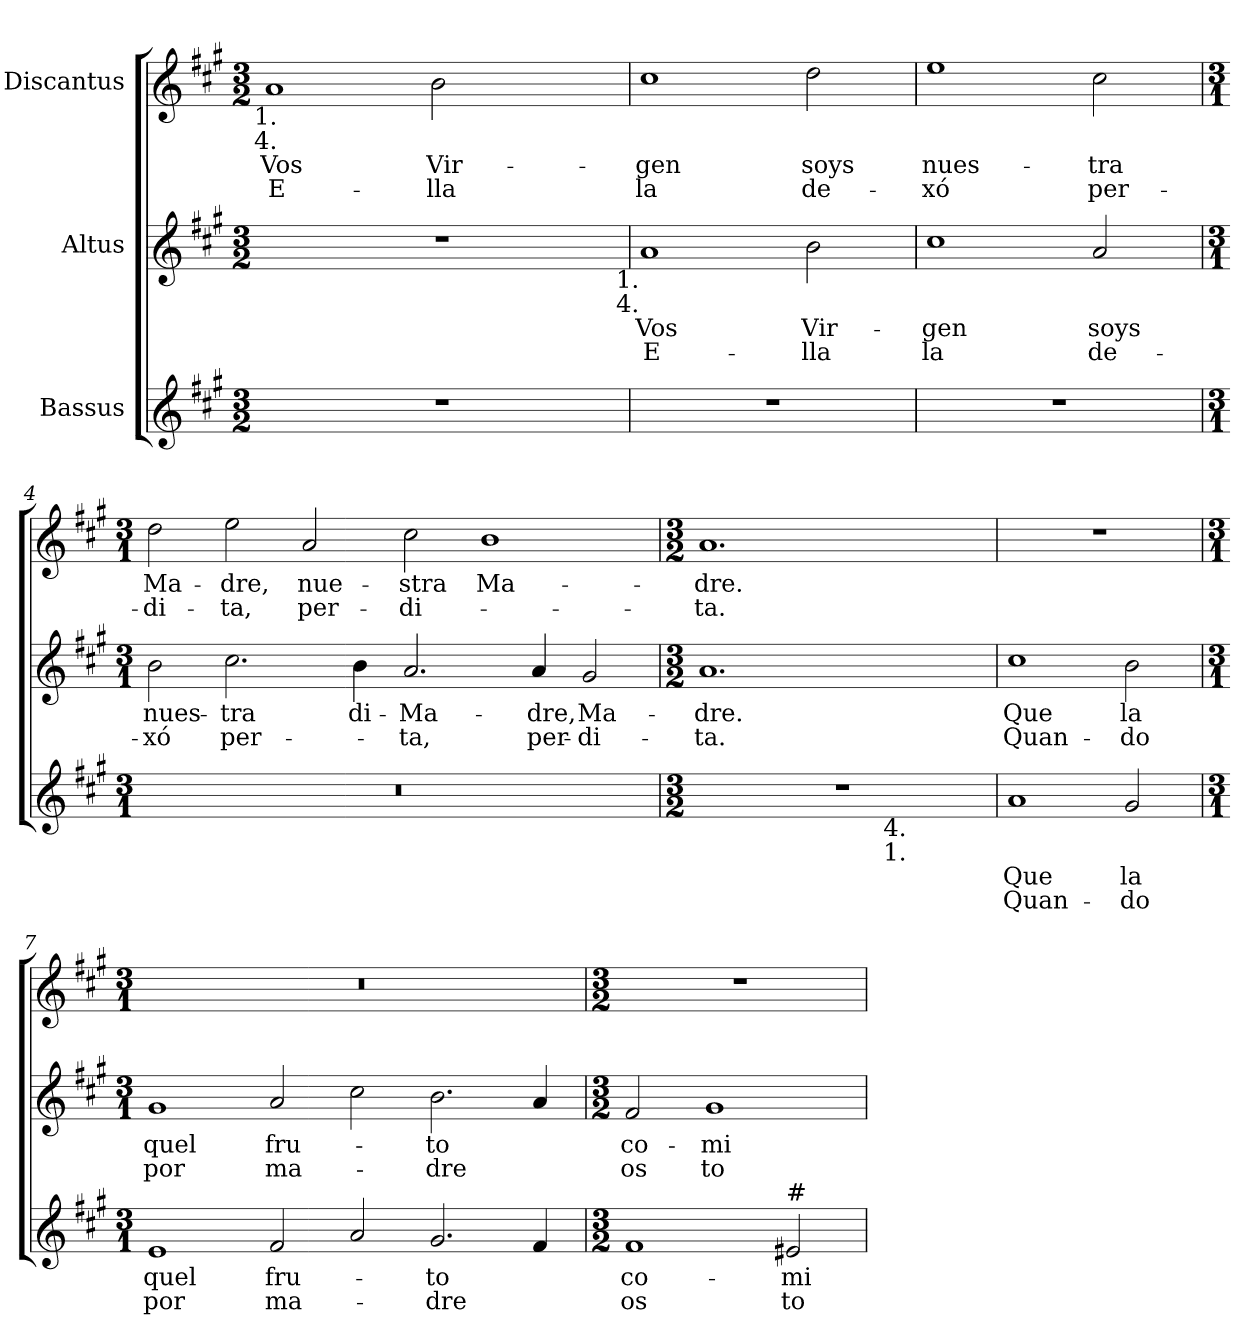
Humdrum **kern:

**kern	**text	**text	**kern	**text	**text	**kern	**text	**text
*part3	*part3	*part3	*part2	*part2	*part2	*part1	*part1	*part1
*staff3	*staff3	*staff3	*staff2	*staff2	*staff2	*staff1	*staff1	*staff1
*I"Bassus	*	*	*I"Altus	*	*	*I"Discantus	*	*
!!LO:PB:g=z
*clefG2	*	*	*clefG2	*	*	*clefG2	*	*
*k[f#c#g#]	*	*	*k[f#c#g#]	*	*	*k[f#c#g#]	*	*
*A:	*	*	*A:	*	*	*A:	*	*
*M3/2	*	*	*M3/2	*	*	*M3/2	*	*
=1	=1	=1	=1	=1	=1	=1	=1	=1
!LO:N:vis=1	!	!	!LO:N:vis=1	!	!	!	!	!
!	!	!	!	!	!	!LO:TX:b:cj:t=1.	!	!
!	!	!	!	!	!	!LO:TX:b:cj:t=4.	!	!
!	!	!	!	!	!	!	!LO:LY:b:color=#000000	!LO:LY:b:color=#000000
*	*	*	*^	*	*	*	*	*
1.r	.	.	1.r	1ryy	.	.	1ai	Vos	E-
!	!	!	!	!	!	!	!	!LO:LY:b:color=#000000	!LO:LY:b:color=#000000
.	.	.	.	4ryy	.	.	2bi\	Vir-	-lla
.	.	.	.	8ryy	.	.	.	.	.
.	.	.	.	16ryy	.	.	.	.	.
.	.	.	.	32ryy	.	.	.	.	.
.	.	.	.	64ryy	.	.	.	.	.
.	.	.	.	128...ryy	.	.	.	.	.
!	!	!	!	!LO:TX:b:cj:t=1.	!	!	!	!	!
!	!	!	!	!LO:TX:b:cj:t=4.	!	!	!	!	!
.	.	.	.	1024ryy	.	.	.	.	.
=2	=2	=2	=2	=2	=2	=2	=2	=2	=2
!LO:N:vis=1	!	!	!	!	!	!	!	!	!
*	*	*	*v	*v	*	*	*	*	*
*	*	*	*^	*	*	*	*	*
!	!	!	!	!	!LO:LY:b:color=#000000	!LO:LY:b:color=#000000	!	!	!
*	*	*	*v	*v	*	*	*	*	*
*	*	*	*^	*	*	*	*	*
!	!	!	!	!	!	!	!	!LO:LY:b:color=#000000	!LO:LY:b:color=#000000
*	*	*	*v	*v	*	*	*	*	*
1.r	.	.	1ai	Vos	E-	1cc#i	-gen	la
!	!	!	!	!LO:LY:b:color=#000000	!LO:LY:b:color=#000000	!	!	!
!	!	!	!	!	!	!	!LO:LY:b:color=#000000	!LO:LY:b:color=#000000
.	.	.	2bi\	Vir-	-lla	2ddi\	soys	de-
=3	=3	=3	=3	=3	=3	=3	=3	=3
!LO:N:vis=1	!	!	!	!	!	!	!	!
!	!	!	!	!LO:LY:b:color=#000000	!LO:LY:b:color=#000000	!	!	!
!	!	!	!	!	!	!	!LO:LY:b:color=#000000	!LO:LY:b:color=#000000
1.r	.	.	1cc#i	-gen	la	1eei	nues-	-xó
!	!	!	!	!LO:LY:b:color=#000000	!LO:LY:b:color=#000000	!	!	!
!	!	!	!	!	!	!	!LO:LY:b:color=#000000	!LO:LY:b:color=#000000
.	.	.	2ai/	soys	de-	2cc#i\	-tra	per-
=4	=4	=4	=4	=4	=4	=4	=4	=4
*M3/1	*	*	*M3/1	*	*	*M3/1	*	*
!LO:N:vis=1	!	!	!	!	!	!	!	!
!	!	!	!	!LO:LY:b:color=#000000	!LO:LY:b:color=#000000	!	!	!
!	!	!	!	!	!	!	!LO:LY:b:color=#000000	!LO:LY:b:color=#000000
0.r	.	.	2bi\	nues-	-xó	2ddi\	Ma-	-di-
!	!	!	!	!LO:LY:b:color=#000000	!LO:LY:b:color=#000000	!	!	!
!	!	!	!	!	!	!	!LO:LY:b:color=#000000	!LO:LY:b:color=#000000
.	.	.	2.cc#i\	-tra	per-	2eei\	-dre,	-ta,
!	!	!	!	!	!	!	!LO:LY:b:color=#000000	!LO:LY:b:color=#000000
.	.	.	.	.	.	2ai/	nue-	per-
!	!	!	!	!LO:LY:b:color=#000000	!	!	!	!
.	.	.	4bi\	-di-	.	.	.	.
!	!	!	!	!LO:LY:b:color=#000000	!LO:LY:b:color=#000000	!	!	!
!	!	!	!	!	!	!	!LO:LY:b:color=#000000	!LO:LY:b:color=#000000
.	.	.	2.ai/	Ma-	-ta,	2cc#i\	-stra	-di-
!	!	!	!	!	!	!	!LO:LY:b:color=#000000	!
.	.	.	.	.	.	1bi	Ma-	.
!	!	!	!	!LO:LY:b:color=#000000	!LO:LY:b:color=#000000	!	!	!
.	.	.	4ai/	-dre,	per-	.	.	.
!	!	!	!	!LO:LY:b:color=#000000	!LO:LY:b:color=#000000	!	!	!
.	.	.	2g#i/	Ma-	-di-	.	.	.
=5	=5	=5	=5	=5	=5	=5	=5	=5
*M3/2	*	*	*M3/2	*	*	*M3/2	*	*
!LO:N:vis=1	!	!	!	!	!	!	!	!
!	!	!	!	!LO:LY:b:color=#000000	!LO:LY:b:color=#000000	!	!	!
!	!	!	!	!	!	!	!LO:LY:b:color=#000000	!LO:LY:b:color=#000000
*^	*	*	*	*	*	*	*	*
1.r	2ryy	.	.	1.ai	-dre.	-ta.	1.ai	-dre.	-ta.
.	4ryy	.	.	.	.	.	.	.	.
.	8ryy	.	.	.	.	.	.	.	.
.	16ryy	.	.	.	.	.	.	.	.
.	64ryy	.	.	.	.	.	.	.	.
.	512.ryy	.	.	.	.	.	.	.	.
!	!LO:TX:b:cj:t=4.	!	!	!	!	!	!	!	!
!	!LO:TX:b:cj:t=1.	!	!	!	!	!	!	!	!
.	2ryy	.	.	.	.	.	.	.	.
.	32ryy	.	.	.	.	.	.	.	.
.	128ryy	.	.	.	.	.	.	.	.
.	256ryy	.	.	.	.	.	.	.	.
.	1024ryy	.	.	.	.	.	.	.	.
*v	*v	*	*	*	*	*	*	*	*
=6	=6	=6	=6	=6	=6	=6	=6	=6
*^	*	*	*	*	*	*	*	*
!	!	!LO:LY:b:color=#000000	!LO:LY:b:color=#000000	!	!	!	!	!	!
*v	*v	*	*	*	*	*	*	*	*
*^	*	*	*	*	*	*	*	*
!	!	!	!	!	!LO:LY:b:color=#000000	!LO:LY:b:color=#000000	!LO:N:vis=1	!	!
*v	*v	*	*	*	*	*	*	*	*
1ai	Que	Quan-	1cc#i	Que	Quan-	1.r	.	.
!	!LO:LY:b:color=#000000	!LO:LY:b:color=#000000	!	!	!	!	!	!
!	!	!	!	!LO:LY:b:color=#000000	!LO:LY:b:color=#000000	!	!	!
2g#i/	la	-do	2bi\	la	-do	.	.	.
=7	=7	=7	=7	=7	=7	=7	=7	=7
*M3/1	*	*	*M3/1	*	*	*M3/1	*	*
!	!LO:LY:b:color=#000000	!LO:LY:b:color=#000000	!	!	!	!	!	!
!	!	!	!	!LO:LY:b:color=#000000	!LO:LY:b:color=#000000	!LO:N:vis=1	!	!
1ei	quel	por	1g#i	quel	por	0.r	.	.
!	!LO:LY:b:color=#000000	!LO:LY:b:color=#000000	!	!	!	!	!	!
!	!	!	!	!LO:LY:b:color=#000000	!LO:LY:b:color=#000000	!	!	!
2f#i/	fru-	ma-	2ai/	fru-	ma-	.	.	.
2ai/	.	.	2cc#i\	.	.	.	.	.
!	!LO:LY:b:color=#000000	!LO:LY:b:color=#000000	!	!	!	!	!	!
!	!	!	!	!LO:LY:b:color=#000000	!LO:LY:b:color=#000000	!	!	!
2.g#i/	-to	-dre	2.bi\	-to	-dre	.	.	.
4f#i/	.	.	4ai/	.	.	.	.	.
!!LO:LB:g=z
=8	=8	=8	=8	=8	=8	=8	=8	=8
*M3/2	*	*	*M3/2	*	*	*M3/2	*	*
!	!LO:LY:b:color=#000000	!LO:LY:b:color=#000000	!	!	!	!	!	!
!	!	!	!	!LO:LY:b:color=#000000	!LO:LY:b:color=#000000	!LO:N:vis=1	!	!
1f#i	co-	os	2f#i/	co-	os	1.r	.	.
!	!	!	!	!LO:LY:b:color=#000000	!LO:LY:b:color=#000000	!	!	!
.	.	.	1g#i	-mi-	to-	.	.	.
!LO:TX:a:t=#	!	!	!	!	!	!	!	!
!	!LO:LY:b:color=#000000	!LO:LY:b:color=#000000	!	!	!	!	!	!
2e#i/	-mi-	to-	.	.	.	.	.	.
=	=	=	=	=	=	=	=	=
*-	*-	*-	*-	*-	*-	*-	*-	*-
